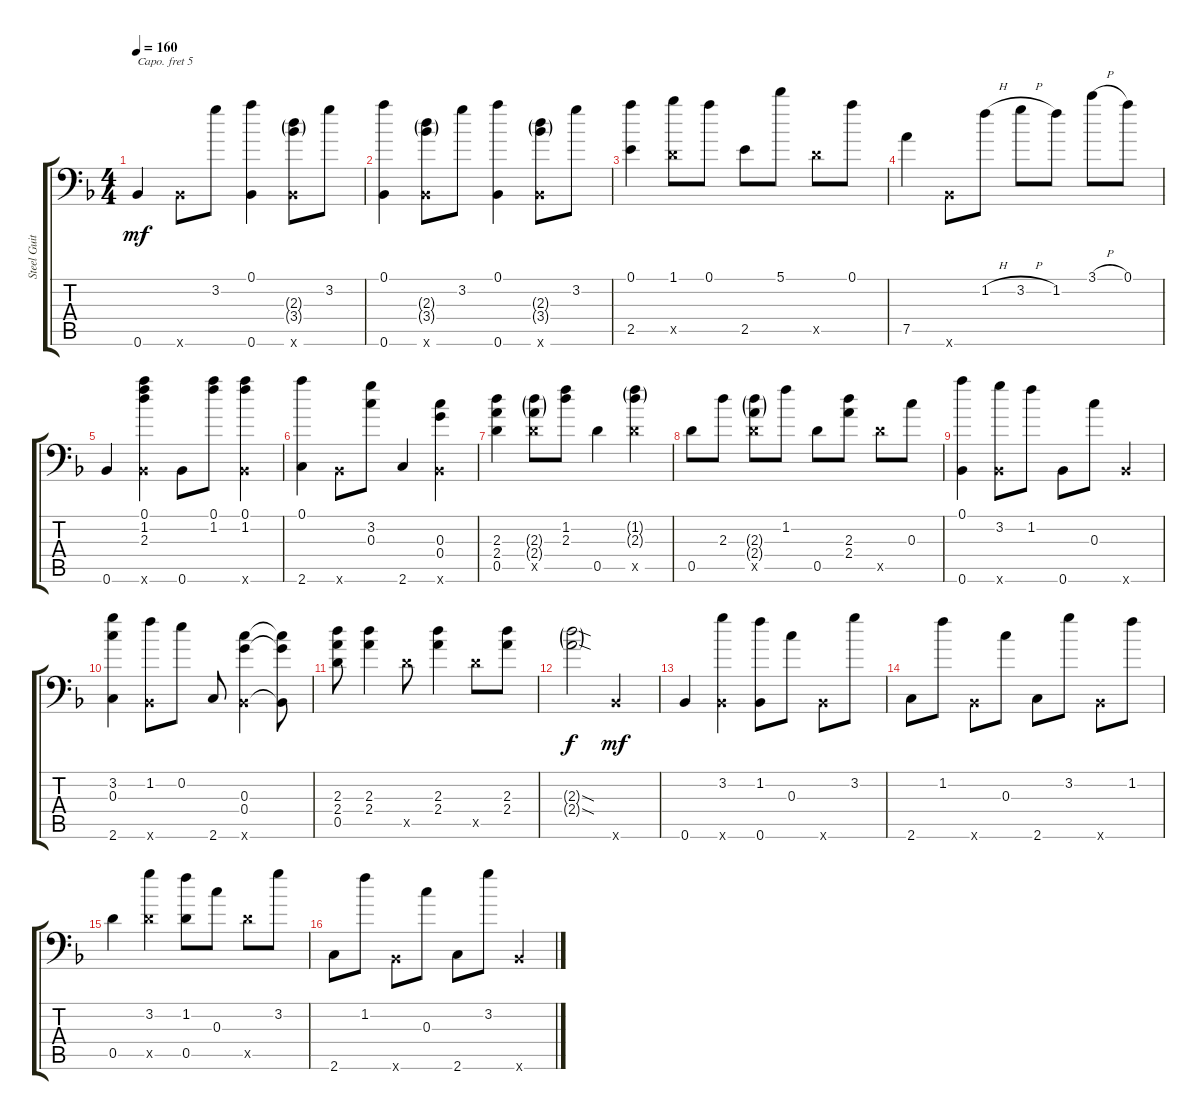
\track ("Steel Guitar" "Steel Guit") {instrument acousticguitarsteel}
\staff {score tabs}
\capo 5
\tuning (E4 B3 G3 D3 A2 F1) {hide}
\ts (4 4)
\tempo 160
\clef f4
\ks f
0.6.4{dy mf} 0.6{x}.8 3.2.8 (0.1 0.6).4 (2.3{g} 3.4{g} 0.6{x}).8 3.2.8 |
(0.1 0.6).4 (2.3{g} 3.4{g} 0.6{x}).8 3.2.8 (0.1 0.6).4 (2.3{g} 3.4{g} 0.6{x}).8 3.2.8 |
(0.1 2.5).4 (1.1 0.5{x}).8 0.1.8 2.5.8 5.1.8 0.5{x}.8 0.1.8 |
7.5.4 0.6{x}.8 1.2{h}.8 3.2{h}.8 1.2.8 3.1{h}.8 0.1.8 |
0.6.4 (0.1 1.2 2.3 0.6{x}).4 0.6.8 (0.1 1.2).8 (0.1 1.2 0.6{x}).4 |
(0.1 2.6).4 0.6{x}.8 (3.2 0.3).8 2.6.4 (0.3 0.4 0.6{x}).4 |
(2.3 2.4 0.5).4 (2.3{g} 2.4{g} 0.5{x}).8 (1.2 2.3).8 0.5.4 (1.2{g} 2.3{g} 0.5{x}).4 |
0.5.8 2.3.8 (2.3{g} 2.4{g} 0.5{x}).8 1.2.8 0.5.8 (2.3 2.4).8 0.5{x}.8 0.3.8 |
(0.1 0.6).4 (3.2 0.6{x}).8 1.2.8 0.6.8 0.3.8 0.6{x}.4 |
(3.2 0.3 2.6).4 (1.2 0.6{x}).8 0.2.8 2.6.8 (0.3 0.4 0.6{x}).4 (0.3{t} 0.4{t} 0.6{t}).8 |
(2.3 2.4 0.5).8 (2.3 2.4).4 0.5{x}.8 (2.3 2.4).4 0.5{x}.8 (2.3 2.4).8 |
(2.3{sod g} 2.4{sod g}).2{dy f} 0.6{x}.2{dy mf} |
0.6.4 (3.2 0.6{x}).4 (1.2 0.6).8 0.3.8 0.6{x}.8 3.2.8 |
2.6.8 1.2.8 0.6{x}.8 0.3.8 2.6.8 3.2.8 0.6{x}.8 1.2.8 |
0.5.4 (3.2 0.5{x}).4 (1.2 0.5).8 0.3.8 0.5{x}.8 3.2.8 |
2.6.8 1.2.8 0.6{x}.8 0.3.8 2.6.8 3.2.8 0.6{x}.4
